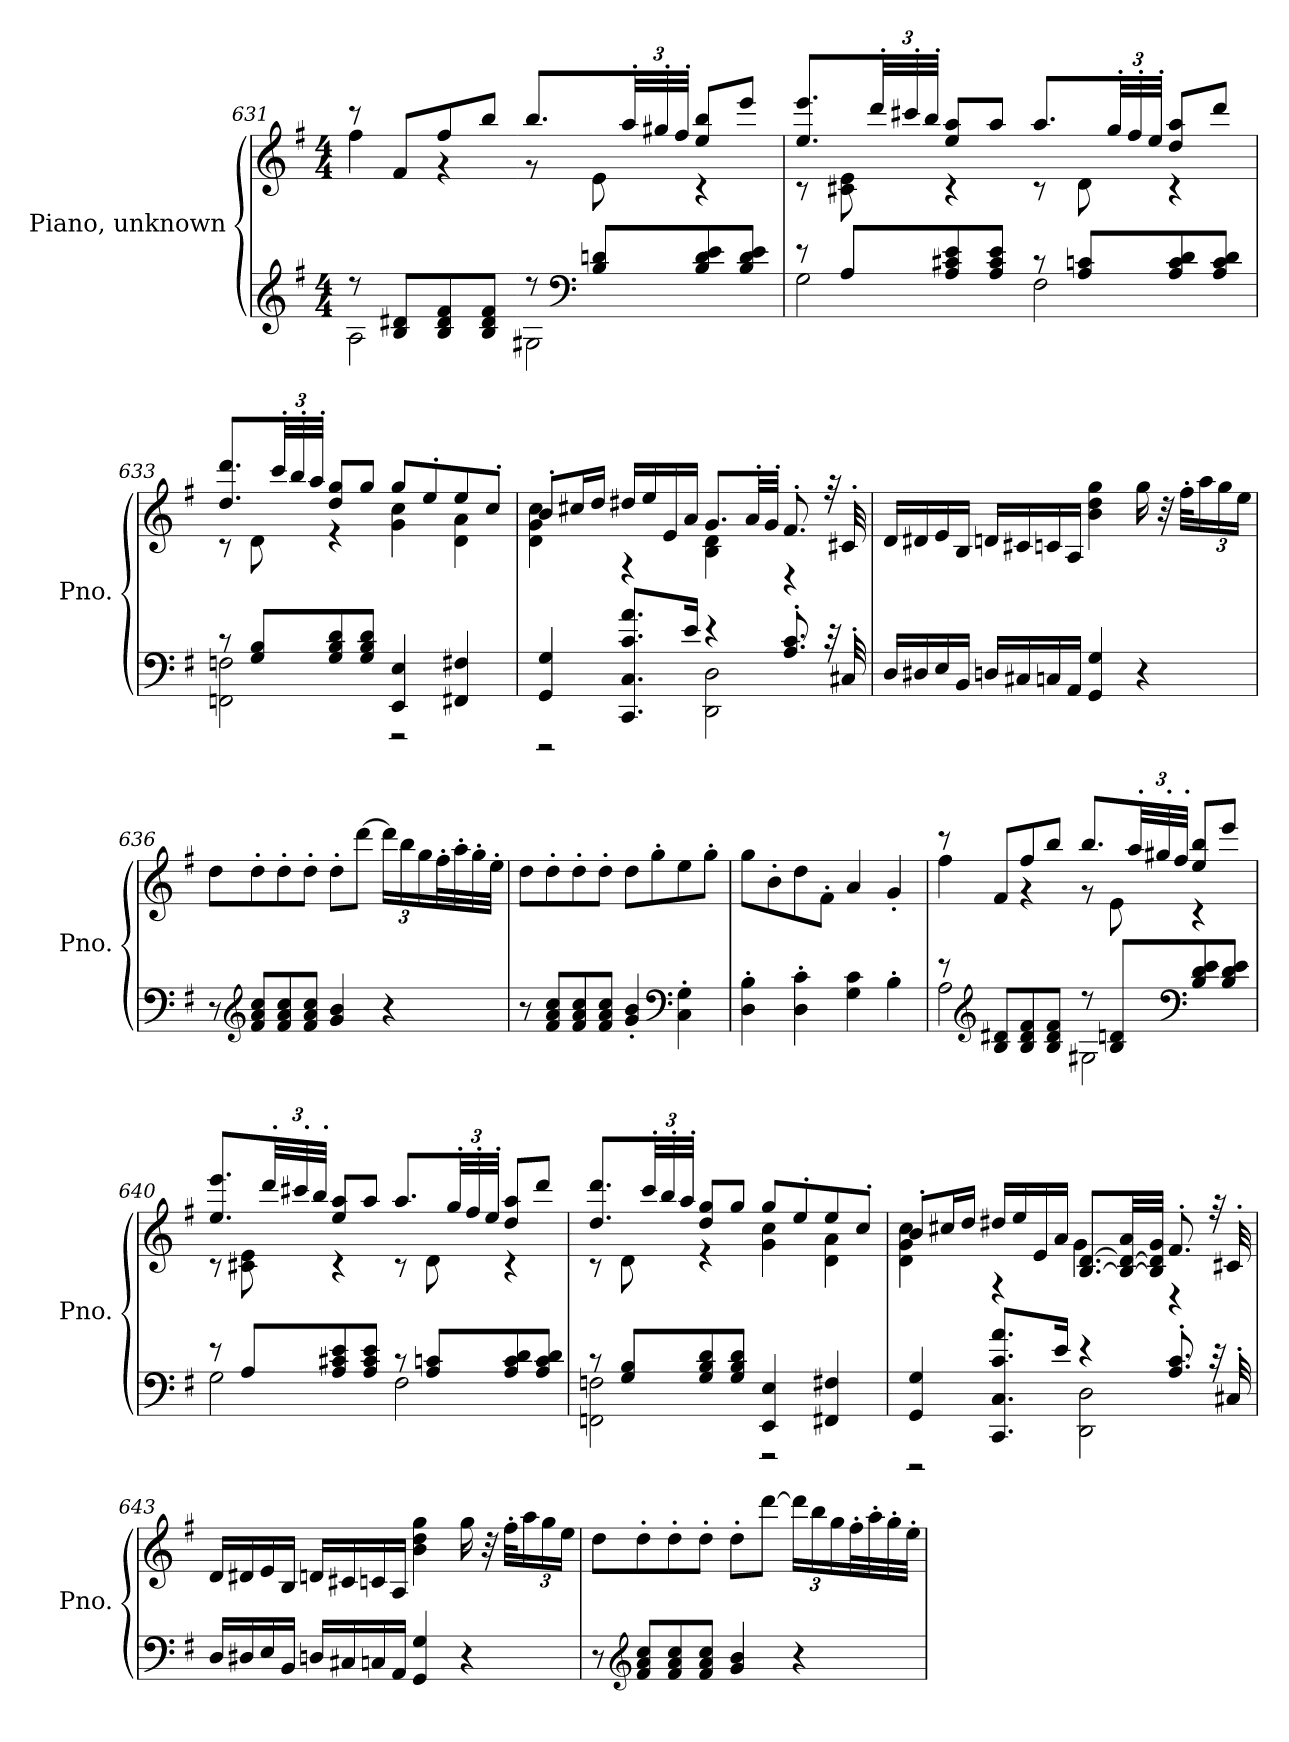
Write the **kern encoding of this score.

**kern	**kern
*part1	*part1
*staff2	*staff1
*I"Piano, unknown	*
*I'Pno.	*
!!LO:PB:g=z
*clefG2	*clefG2
*k[f#]	*k[f#]
*M4/4	*M4/4
=631	=631
*^	*^
8r	2A\	8r	4ff#\
8B/ 8d#X/L	.	8f#/L	.
8B/ 8d#/ 8f#/	.	8ff#/	4r
8B/ 8d#/ 8f#/J	.	8bb/J	.
8r	2G#X\	8.bb/L	8r
*clefF4	*	*	*
8B/ 8dn/L	.	.	8e\
*	*	*Xbrackettup	*
.	.	48aa'/LL	.
.	.	48gg#X'/	.
.	.	48ff#'/JJJ	.
8B/ 8d/ 8e/	.	8ee/ 8bb/L	4r
8B/ 8d/ 8e/J	.	8eee/J	.
=632	=632	=632	=632
8r	2G\	8.ee/ 8.eee/L	8r
8A/L	.	.	8c#X\ 8e\
.	.	48ddd'/LL	.
.	.	48ccc#X'/	.
.	.	48bb'/JJJ	.
8A/ 8c#X/ 8e/	.	8ee/ 8aa/L	4r
8A/ 8c#/ 8e/J	.	8aa/J	.
8r	2F#\	8.aa/L	8r
8A/ 8cn/L	.	.	8d\
.	.	48gg'/LL	.
.	.	48ff#'/	.
.	.	48ee'/JJJ	.
8A/ 8c/ 8d/	.	8dd/ 8aa/L	4r
8A/ 8c/ 8d/J	.	8ddd/J	.
!!LO:LB:g=z	!!
=633	=633	=633	=633
8r	2FFn\ 2Fn\	8.dd/ 8.ddd/L	8r
8G/ 8B/L	.	.	8d\
.	.	48ccc'/LL	.
.	.	48bb'/	.
.	.	48aa'/JJJ	.
8G/ 8B/ 8d/	.	8dd/ 8gg/L	4r
8G/ 8B/ 8d/J	.	8gg/J	.
4EE/ 4E/	2r	8gg/L	4g\ 4cc\
.	.	8ee'/	.
4FF#X/ 4F#X/	.	8ee/	4d\ 4a\
.	.	8cc'/J	.
=634	=634	=634	=634
4GG/ 4G/	2r	8b'/L	4d\ 4g\ 4cc\
.	.	16cc#X/L	.
.	.	16dd/JJ	.
8.CC/ 8.C/ 8.c/ 8.a/L	.	16dd#X/LL	4r
.	.	16ee/	.
.	.	16e/	.
16e/Jk	.	16a/JJ	.
4r	2DD\ 2D\	8.g/L	4B\ 4d\
.	.	32a'/LL	.
.	.	32g'/JJJ	.
8.A/' 8.c/'	.	8.f#'/	4r
32r	.	32r	.
32C#X'/	.	32c#X'/	.
*v	*v	*	*
*	*v	*v
!!LO:LB:g=z
=635	=635
16D/LL	16d/LL
16D#X/	16d#X/
16E/	16e/
16BB/JJ	16B/JJ
16Dn/LL	16dn/LL
16C#X/	16c#X/
16Cn/	16cn/
16AA/JJ	16A/JJ
4GG/ 4G/	4b\ 4dd\ 4gg\
4r	16gg\
.	32r
.	32ff#'\KLL
.	24aa\
.	24gg\
.	24ee\JJ
=636	=636
8r	8dd\L
*clefG2	*
8f#/ 8a/ 8cc/L	8dd'\
8f#/ 8a/ 8cc/	8dd'\
8f#/ 8a/ 8cc/J	8dd'\J
4g/ 4b/	8dd'\L
.	[8ddd\J
4r	24ddd\LL]
.	24bb\
.	24gg\
.	32ff#'\L
.	32aa'\
.	32gg'\
.	32ee'\JJJ
=637	=637
8r	8dd\L
8f#/ 8a/ 8cc/L	8dd'\
8f#/ 8a/ 8cc/	8dd'\
8f#/ 8a/ 8cc/J	8dd'\J
4g/' 4b/'	8dd\L
.	8gg'\
*clefF4	*
4C\' 4G\'	8ee\
.	8gg'\J
!!LO:LB:g=z
=638	=638
4D\' 4B\'	8gg\L
.	8b'\
4D\' 4c\'	8dd\
.	8f#'\J
4G\ 4c\	4a/
4B'\	4g'/
=639	=639
*^	*^
8r	2A\	8r	4ff#\
*clefG2	*	*	*
8B/ 8d#X/L	.	8f#/L	.
8B/ 8d#/ 8f#/	.	8ff#/	4r
8B/ 8d#/ 8f#/J	.	8bb/J	.
8r	2G#X\	8.bb/L	8r
8B/ 8dn/L	.	.	8e\
.	.	48aa'/LL	.
.	.	48gg#X'/	.
.	.	48ff#'/JJJ	.
*clefF4	*	*	*
8B/ 8d/ 8e/	.	8ee/ 8bb/L	4r
8B/ 8d/ 8e/J	.	8eee/J	.
!!LO:LB:g=z	!!
=640	=640	=640	=640
8r	2G\	8.ee/ 8.eee/L	8r
8A/L	.	.	8c#X\ 8e\
.	.	48ddd'/LL	.
.	.	48ccc#X'/	.
.	.	48bb'/JJJ	.
8A/ 8c#X/ 8e/	.	8ee/ 8aa/L	4r
8A/ 8c#/ 8e/J	.	8aa/J	.
8r	2F#\	8.aa/L	8r
8A/ 8cn/L	.	.	8d\
.	.	48gg'/LL	.
.	.	48ff#'/	.
.	.	48ee'/JJJ	.
8A/ 8c/ 8d/	.	8dd/ 8aa/L	4r
8A/ 8c/ 8d/J	.	8ddd/J	.
=641	=641	=641	=641
8r	2FFn\ 2Fn\	8.dd/ 8.ddd/L	8r
8G/ 8B/L	.	.	8d\
.	.	48ccc'/LL	.
.	.	48bb'/	.
.	.	48aa'/JJJ	.
8G/ 8B/ 8d/	.	8dd/ 8gg/L	4r
8G/ 8B/ 8d/J	.	8gg/J	.
4EE/ 4E/	2r	8gg/L	4g\ 4cc\
.	.	8ee'/	.
4FF#X/ 4F#X/	.	8ee/	4d\ 4a\
.	.	8cc'/J	.
!!LO:LB:g=z	!!
=642	=642	=642	=642
4GG/ 4G/	2r	8b'/L	4d\ 4g\ 4cc\
.	.	16cc#X/L	.
.	.	16dd/JJ	.
8.CC/ 8.C/ 8.c/ 8.a/L	.	16dd#X/LL	4r
.	.	16ee/	.
.	.	16e/	.
16e/Jk	.	16a/JJ	.
4r	2DD\ 2D\	[8.B/ [8.d/L	4g\
.	.	32B/_ 32d/_ 32a/LL	.
.	.	32B/] 32d/] 32g/JJJ	.
8.A/' 8.c/'	.	8.f#'/	4r
32r	.	32r	.
32C#X'/	.	32c#X'/	.
*v	*v	*	*
*	*v	*v
=643	=643
16D/LL	16d/LL
16D#X/	16d#X/
16E/	16e/
16BB/JJ	16B/JJ
16Dn/LL	16dn/LL
16C#X/	16c#X/
16Cn/	16cn/
16AA/JJ	16A/JJ
4GG/ 4G/	4b\ 4dd\ 4gg\
4r	16gg\
.	32r
.	32ff#'\KLL
.	24aa\
.	24gg\
.	24ee\JJ
!!LO:PB:g=z
=644	=644
8r	8dd\L
*clefG2	*
8f#/ 8a/ 8cc/L	8dd'\
8f#/ 8a/ 8cc/	8dd'\
8f#/ 8a/ 8cc/J	8dd'\J
4g/ 4b/	8dd'\L
.	[8ddd\J
4r	24ddd\LL]
.	24bb\
.	24gg\
.	32ff#'\L
.	32aa'\
.	32gg'\
.	32ee'\JJJ
=	=
*-	*-
